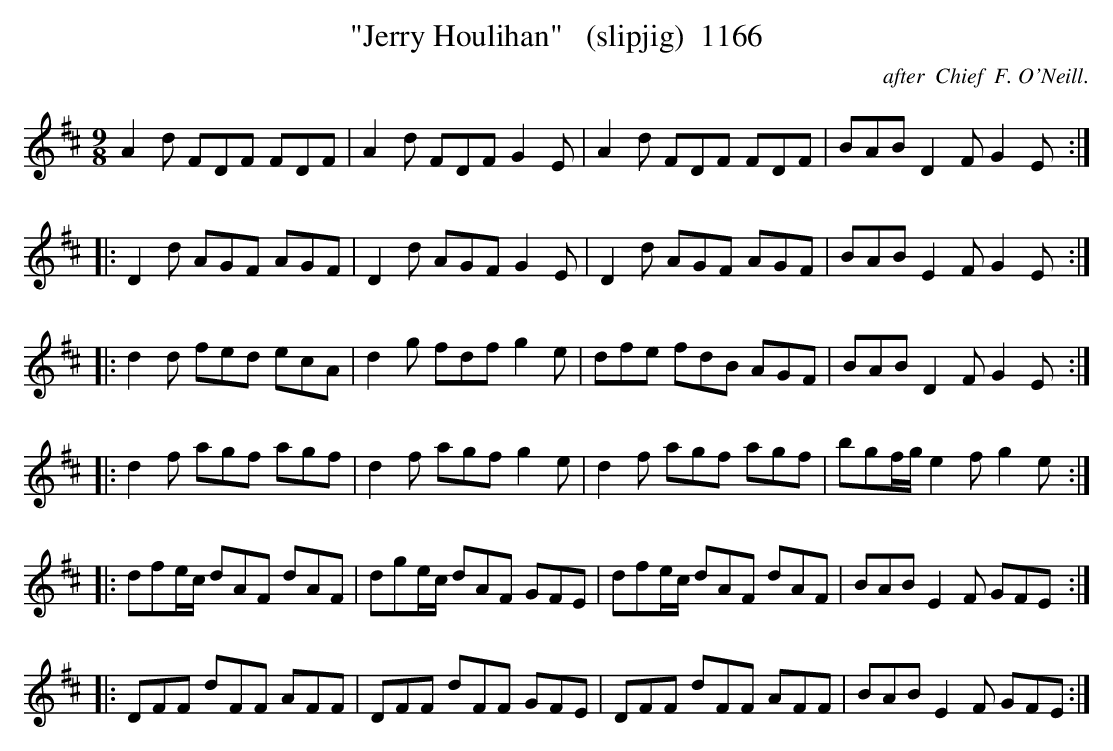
X:1
T:"Jerry Houlihan"   (slipjig)  1166
C:after  Chief  F. O'Neill.
BRENNAN July 2003 (HTTP://WWW.SOSYOURMOM.COM)
M:9/8
L:1/8
K:D
A2d FDF FDF|A2d FDF G2E|A2d FDF FDF|BAB D2F G2E:|
|:D2d AGF AGF|D2d AGF G2E|D2d AGF AGF|BAB E2F G2E:|
|:d2d fed ecA|d2g fdf g2e|dfe fdB AGF|BAB D2F G2E:|
|:d2f agf agf|d2f agf g2e|d2f agf agf|bgf/2g/2 e2f g2e:|
|:dfe/2c/2 dAF dAF|dge/2c/2 dAF GFE|dfe/2c/2 dAF dAF|BAB E2F GFE:|
|:DFF dFF AFF|DFF dFF GFE|DFF dFF AFF|BAB E2F GFE:|
